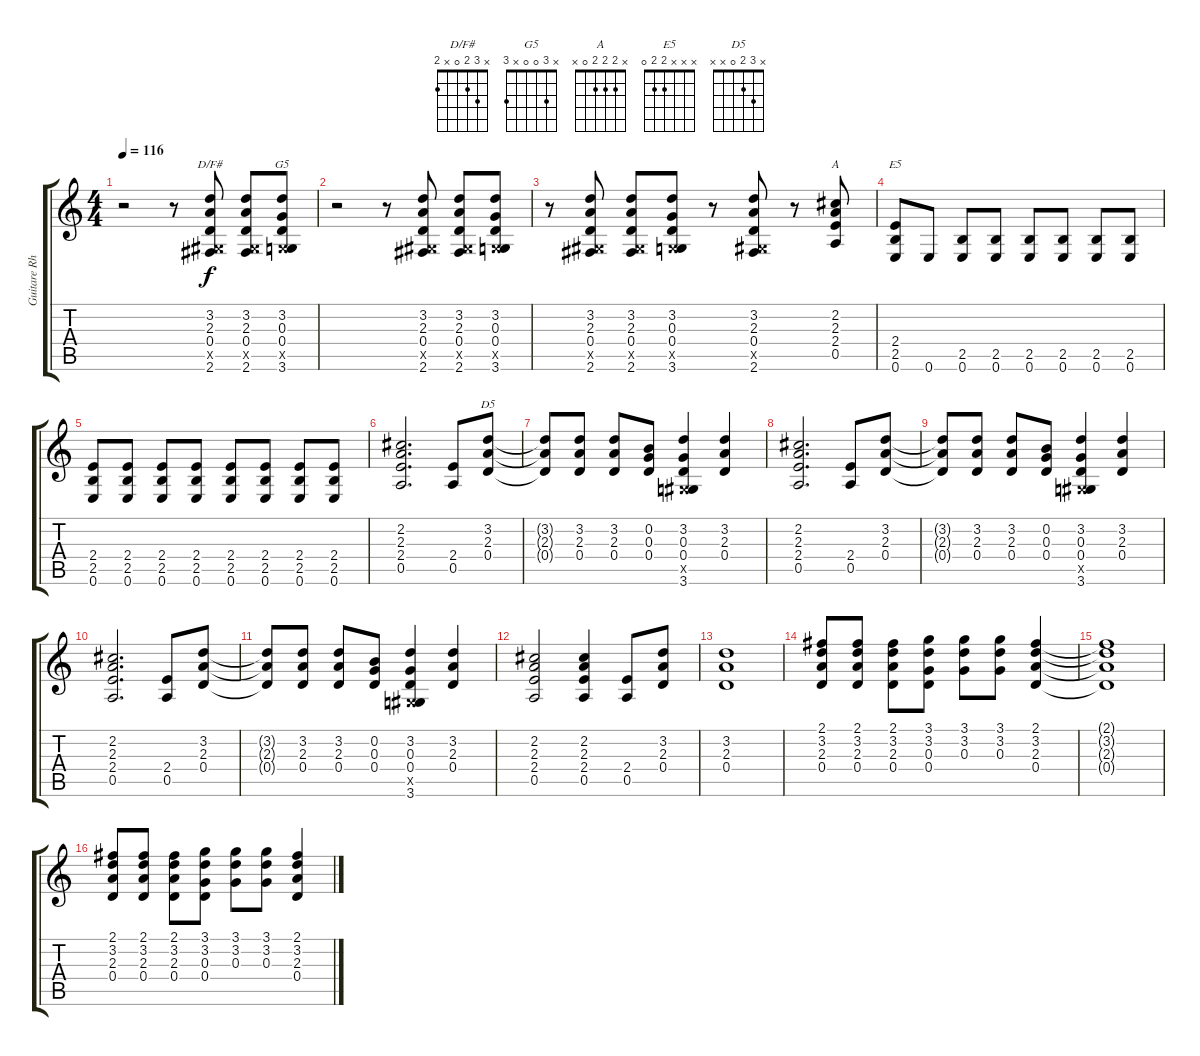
\track ("Guitare Rhytmique" "Guitare Rh") {instrument overdrivenguitar}
\staff {score tabs}
\tuning (E4 B3 G3 D3 A2 E2) {hide}
\chord ("D/F#" x 3 2 0 x 2)
\chord ("G5" x 3 0 0 x 3)
\chord ("A" x 2 2 2 0 x)
\chord ("E5" x x x 2 2 0)
\chord ("D5" x 3 2 0 x x)
\ts (4 4)
\tempo 116
\clef g2
\ks c
r.2{dy f} r.8 (3.2 2.3 0.4 -1.5{x} 2.6).8{ch "D/F#"} (3.2 2.3 0.4 -1.5{x} 2.6).8 (3.2 0.3 0.4 -1.5{x} 3.6).8{ch "G5"} |
r.2 r.8 (3.2 2.3 0.4 -1.5{x} 2.6).8 (3.2 2.3 0.4 -1.5{x} 2.6).8 (3.2 0.3 0.4 -1.5{x} 3.6).8 |
r.8 (3.2 2.3 0.4 -1.5{x} 2.6).8 (3.2 2.3 0.4 -1.5{x} 2.6).8 (3.2 0.3 0.4 -1.5{x} 3.6).8 r.8 (3.2 2.3 0.4 -1.5{x} 2.6).8 r.8 (2.2 2.3 2.4 0.5).8{ch "A"} |
(2.4 2.5 0.6).8{ch "E5"} 0.6.8 (2.5 0.6).8 (2.5 0.6).8 (2.5 0.6).8 (2.5 0.6).8 (2.5 0.6).8 (2.5 0.6).8 |
(2.4 2.5 0.6).8 (2.4 2.5 0.6).8 (2.4 2.5 0.6).8 (2.4 2.5 0.6).8 (2.4 2.5 0.6).8 (2.4 2.5 0.6).8 (2.4 2.5 0.6).8 (2.4 2.5 0.6).8 |
(2.2 2.3 2.4 0.5).2{d} (2.4 0.5).8 (3.2 2.3 0.4).8{ch "D5"} |
(3.2{t} 2.3{t} 0.4{t}).8 (3.2 2.3 0.4).8 (3.2 2.3 0.4).8 (0.2 0.3 0.4).8 (3.2 0.3 0.4 -1.5{x} 3.6).4 (3.2 2.3 0.4).4 |
(2.2 2.3 2.4 0.5).2{d} (2.4 0.5).8 (3.2 2.3 0.4).8 |
(3.2{t} 2.3{t} 0.4{t}).8 (3.2 2.3 0.4).8 (3.2 2.3 0.4).8 (0.2 0.3 0.4).8 (3.2 0.3 0.4 -1.5{x} 3.6).4 (3.2 2.3 0.4).4 |
(2.2 2.3 2.4 0.5).2{d} (2.4 0.5).8 (3.2 2.3 0.4).8 |
(3.2{t} 2.3{t} 0.4{t}).8 (3.2 2.3 0.4).8 (3.2 2.3 0.4).8 (0.2 0.3 0.4).8 (3.2 0.3 0.4 -1.5{x} 3.6).4 (3.2 2.3 0.4).4 |
(2.2 2.3 2.4 0.5).2 (2.2 2.3 2.4 0.5).4 (2.4 0.5).8 (3.2 2.3 0.4).8 |
(3.2 2.3 0.4).1 |
(2.1 3.2 2.3 0.4).8 (2.1 3.2 2.3 0.4).8 (2.1 3.2 2.3 0.4).8 (3.1 3.2 0.3 0.4).8 (3.1 3.2 0.3).8 (3.1 3.2 0.3).8 (2.1 3.2 2.3 0.4).4 |
(2.1{t} 3.2{t} 2.3{t} 0.4{t}).1 |
(2.1 3.2 2.3 0.4).8 (2.1 3.2 2.3 0.4).8 (2.1 3.2 2.3 0.4).8 (3.1 3.2 0.3 0.4).8 (3.1 3.2 0.3).8 (3.1 3.2 0.3).8 (2.1 3.2 2.3 0.4).4
